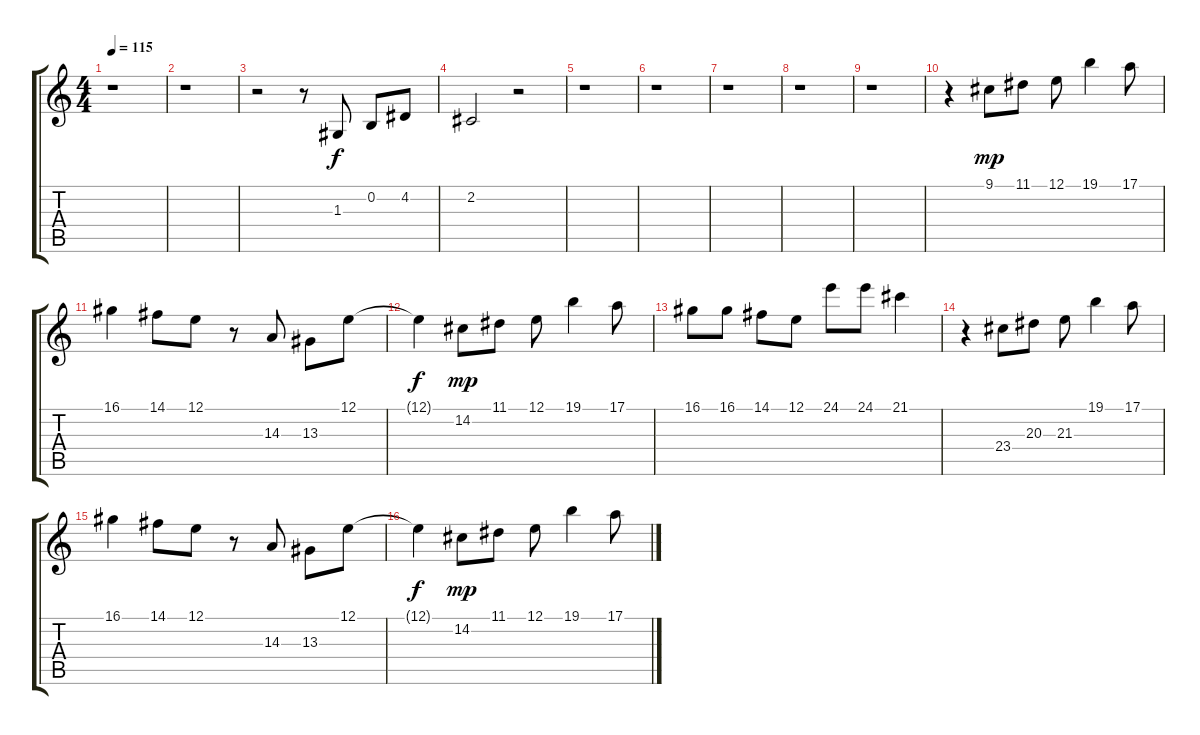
\track "" {instrument musicbox}
\staff {score tabs}
\tuning (E4 B3 G3 D3 A2 E2) {hide}
\ts (4 4)
\tempo 115
\clef g2
\ks c
r.1{dy f} |
r.1 |
r.2 r.8 1.3.8 0.2.8 4.2.8 |
2.2.2 r.2 |
r.1 |
r.1 |
r.1 |
r.1 |
r.1 |
r.4 9.1.8{dy mp} 11.1.8 12.1.8 19.1.4 17.1.8 |
16.1.4 14.1.8 12.1.8 r.8 14.3.8 13.3.8 12.1.8 |
12.1{t}.4{dy f} 14.2.8{dy mp} 11.1.8 12.1.8 19.1.4 17.1.8 |
16.1.8 16.1.8 14.1.8 12.1.8 24.1.8 24.1.8 21.1.4 |
r.4 23.4.8 20.3.8 21.3.8 19.1.4 17.1.8 |
16.1.4 14.1.8 12.1.8 r.8 14.3.8 13.3.8 12.1.8 |
12.1{t}.4{dy f} 14.2.8{dy mp} 11.1.8 12.1.8 19.1.4 17.1.8
